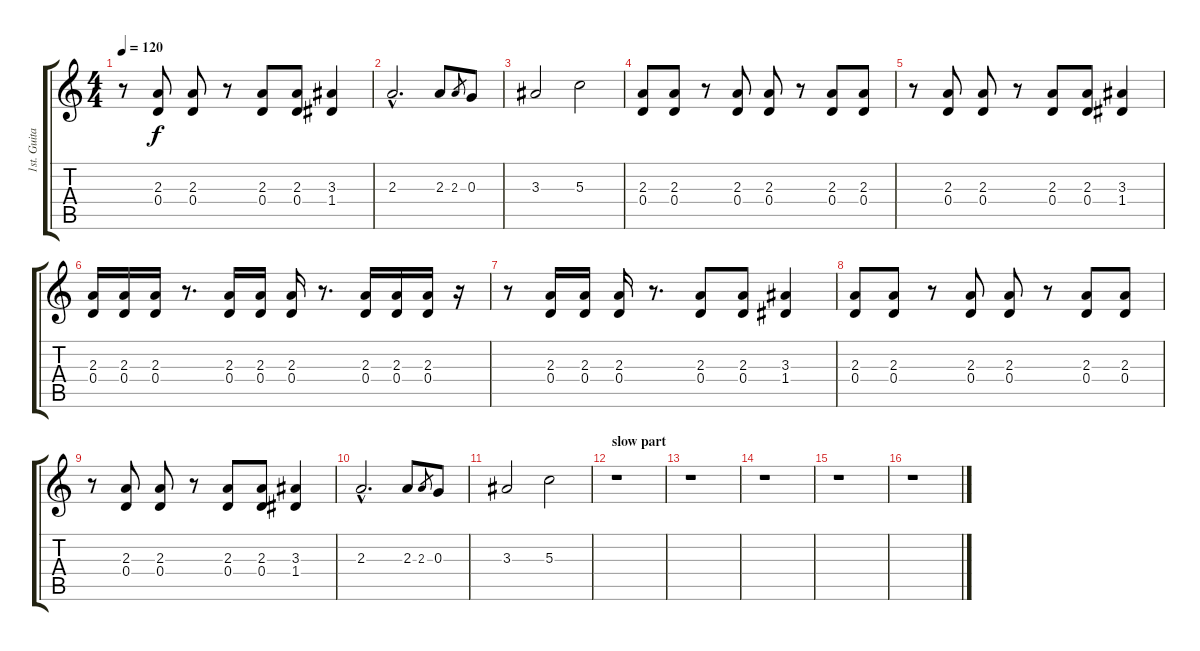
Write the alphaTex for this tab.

\track ("1st. Guitar R" "1st. Guita") {instrument overdrivenguitar}
\staff {score tabs}
\tuning (E4 B3 G3 D3 A2 E2) {hide}
\ts (4 4)
\tempo 120
\clef g2
\ks c
r.8{dy f} (2.3 0.4).8 (2.3 0.4).8 r.8 (2.3 0.4).8 (2.3 0.4).8 (3.3 1.4).4 |
2.3{hac}.2{d} 2.3.8 2.3.8{gr} 0.3.8 |
3.3.2 5.3.2 |
(2.3 0.4).8 (2.3 0.4).8 r.8 (2.3 0.4).8 (2.3 0.4).8 r.8 (2.3 0.4).8 (2.3 0.4).8 |
r.8 (2.3 0.4).8 (2.3 0.4).8 r.8 (2.3 0.4).8 (2.3 0.4).8 (3.3 1.4).4 |
(2.3 0.4).16 (2.3 0.4).16 (2.3 0.4).16 r.8{d} (2.3 0.4).16 (2.3 0.4).16 (2.3 0.4).16 r.8{d} (2.3 0.4).16 (2.3 0.4).16 (2.3 0.4).16 r.16 |
r.8 (2.3 0.4).16 (2.3 0.4).16 (2.3 0.4).16 r.8{d} (2.3 0.4).8 (2.3 0.4).8 (3.3 1.4).4 |
(2.3 0.4).8 (2.3 0.4).8 r.8 (2.3 0.4).8 (2.3 0.4).8 r.8 (2.3 0.4).8 (2.3 0.4).8 |
r.8 (2.3 0.4).8 (2.3 0.4).8 r.8 (2.3 0.4).8 (2.3 0.4).8 (3.3 1.4).4 |
2.3{hac}.2{d} 2.3.8 2.3.8{gr} 0.3.8 |
3.3.2 5.3.2 |
\section ("" "slow part")
r.1 |
r.1 |
r.1 |
r.1 |
r.1
